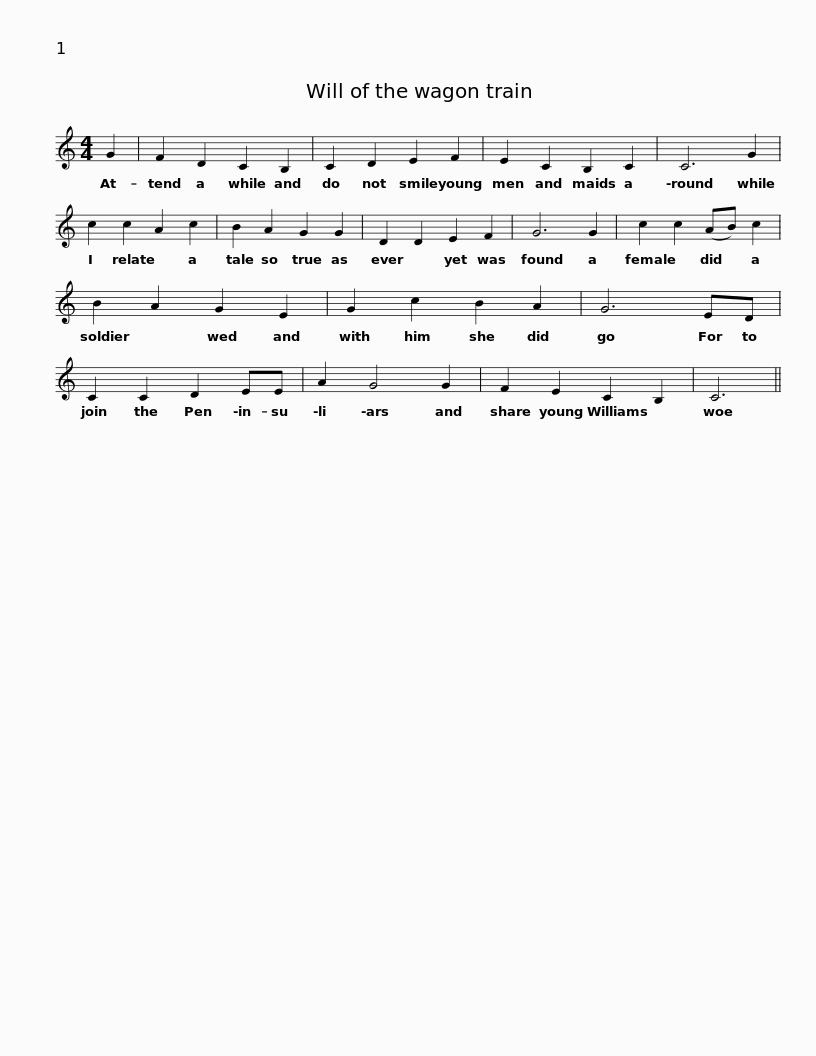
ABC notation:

X:1
L:1/8
M:4/4
I:linebreak $
K:C
V:1 treble
V:1
 G2 | F2 D2 C2 B,2 | C2 D2 E2 F2 | E2 C2 B,2 C2 | C6 G2 | %5
 c2 c2 A2 c2 |$ B2 A2 G2 G2 | D2 D2 E2 F2 | G6 G2 | c2 c2 (AB) c2 | %10
 B2 A2 G2 E2 | G2 c2 B2 A2 | G6 ED |$ C2 C2 D2 EE | A2 G4 G2 | %15
 F2 E2 C2 B,2 | C6 || %17
